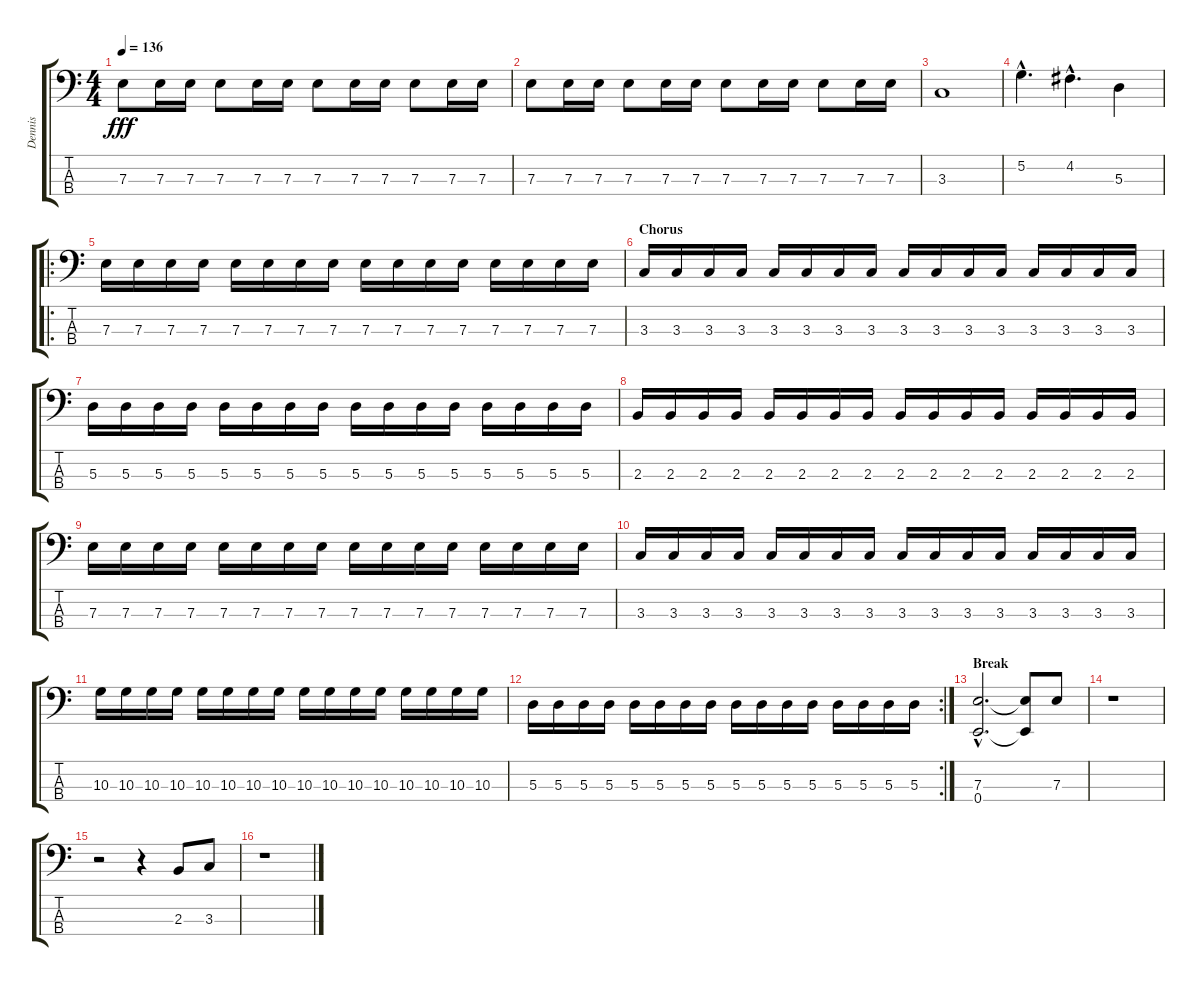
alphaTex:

\track ("Dennis" "Dennis") {instrument electricbassfinger}
\staff {score tabs}
\tuning (G2 D2 A1 E1) {hide}
\ts (4 4)
\tempo 136
\clef f4
\ks c
7.3.8{dy fff} 7.3.16 7.3.16 7.3.8 7.3.16 7.3.16 7.3.8 7.3.16 7.3.16 7.3.8 7.3.16 7.3.16 |
7.3.8 7.3.16 7.3.16 7.3.8 7.3.16 7.3.16 7.3.8 7.3.16 7.3.16 7.3.8 7.3.16 7.3.16 |
3.3.1 |
5.2{hac}.4{d} 4.2{hac}.4{d} 5.3.4 |
\ro
7.3.16 7.3.16 7.3.16 7.3.16 7.3.16 7.3.16 7.3.16 7.3.16 7.3.16 7.3.16 7.3.16 7.3.16 7.3.16 7.3.16 7.3.16 7.3.16 |
\section ("" "Chorus")
3.3.16 3.3.16 3.3.16 3.3.16 3.3.16 3.3.16 3.3.16 3.3.16 3.3.16 3.3.16 3.3.16 3.3.16 3.3.16 3.3.16 3.3.16 3.3.16 |
5.3.16 5.3.16 5.3.16 5.3.16 5.3.16 5.3.16 5.3.16 5.3.16 5.3.16 5.3.16 5.3.16 5.3.16 5.3.16 5.3.16 5.3.16 5.3.16 |
2.3.16 2.3.16 2.3.16 2.3.16 2.3.16 2.3.16 2.3.16 2.3.16 2.3.16 2.3.16 2.3.16 2.3.16 2.3.16 2.3.16 2.3.16 2.3.16 |
7.3.16 7.3.16 7.3.16 7.3.16 7.3.16 7.3.16 7.3.16 7.3.16 7.3.16 7.3.16 7.3.16 7.3.16 7.3.16 7.3.16 7.3.16 7.3.16 |
3.3.16 3.3.16 3.3.16 3.3.16 3.3.16 3.3.16 3.3.16 3.3.16 3.3.16 3.3.16 3.3.16 3.3.16 3.3.16 3.3.16 3.3.16 3.3.16 |
10.3.16 10.3.16 10.3.16 10.3.16 10.3.16 10.3.16 10.3.16 10.3.16 10.3.16 10.3.16 10.3.16 10.3.16 10.3.16 10.3.16 10.3.16 10.3.16 |
\rc 2
5.3.16 5.3.16 5.3.16 5.3.16 5.3.16 5.3.16 5.3.16 5.3.16 5.3.16 5.3.16 5.3.16 5.3.16 5.3.16 5.3.16 5.3.16 5.3.16 |
\section ("" "Break")
(7.3{hac} 0.4{hac}).2{d} (7.3{t} 0.4{t}).8 7.3.8 |
r.1 |
r.2 r.4 2.3.8 3.3.8 |
r.1
